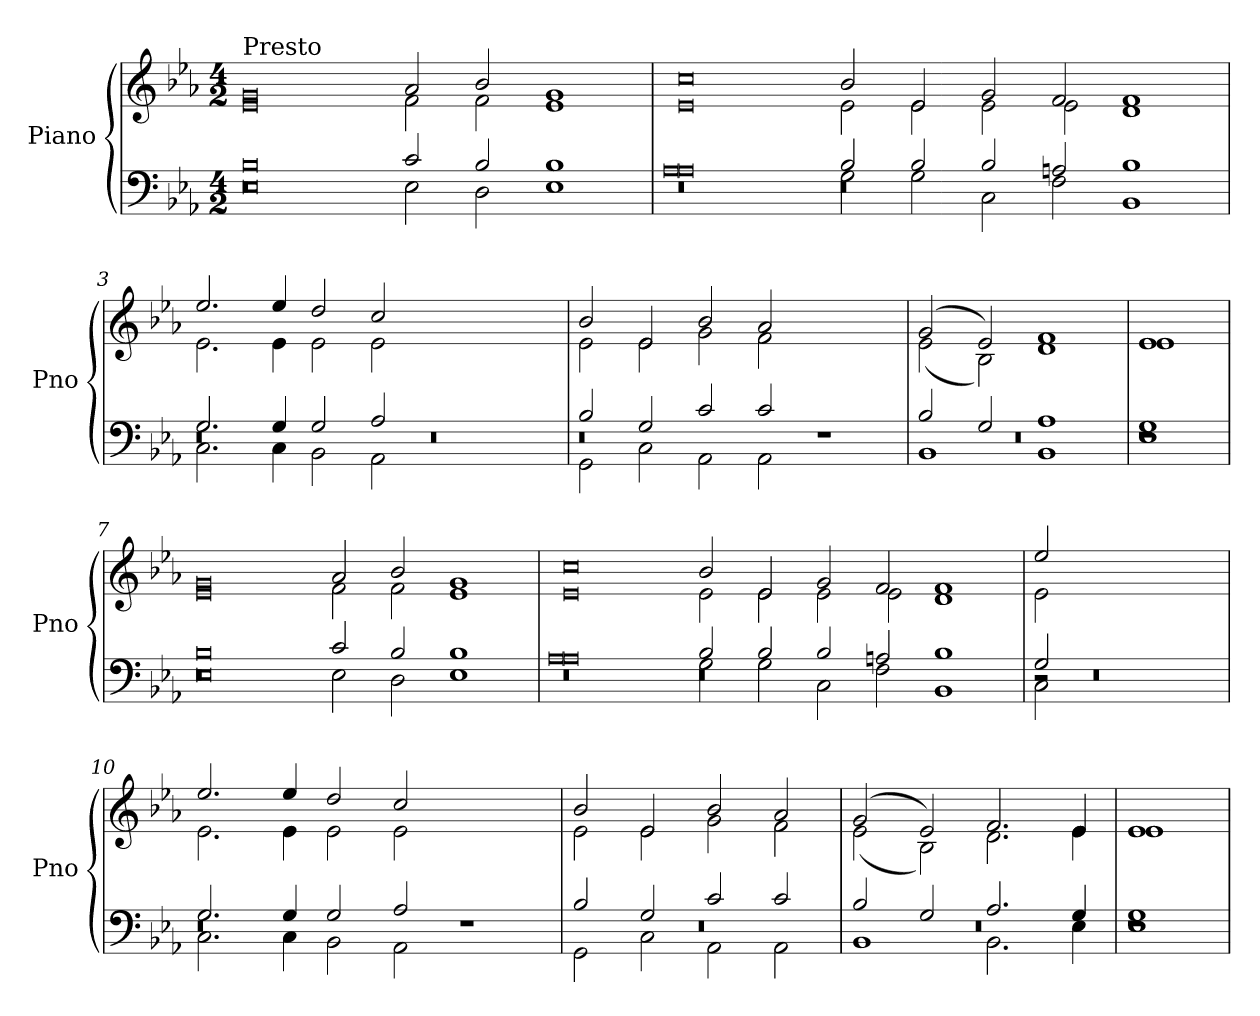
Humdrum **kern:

**kern	**kern
*part1	*part1
*staff2	*staff1
*I"Piano	*
*I'Pno	*
*clefF4	*clefG2
*k[b-e-a-]	*k[b-e-a-]
*E-:	*E-:
*M4/2	*M4/2
=1	=1
*^	*^
*	*^	*	*
!	!	!	!LO:TX:a:t=Presto	!
0r	0B-	0E-	0g	0e-
0ryy	2c/	2E-\	2a-/	2f\
.	2B-/	2D\	2b-/	2f\
.	1B-	1E-	1g	1e-
=2	=2	=2	=2	=2
0r	0A-	0A-	0cc	0e-
0r	2B-/	2G\	2b-/	2e-\
.	2B-/	2G\	2e-/	2e-\
.	2B-/	2C\	2g/	2e-\
.	2An/	2F\	2f/	2e-\
1ryy	1B-	1BB-	1f	1d
=3	=3	=3	=3	=3
0r	2.G/	2.C\	2.ee-/	2.e-\
.	4G/	4C\	4ee-/	4e-\
.	2G/	2BB-\	2dd/	2e-\
.	2A-/	2AA-\	2cc/	2e-\
0r	0ryy	0ryy	0ryy	0ryy
=4	=4	=4	=4	=4
0r	2B-/	2GG\	2b-/	2e-\
.	2G/	2C\	2e-/	2e-\
.	2c/	2AA-\	2b-/	2g\
.	2c/	2AA-\	2a-/	2f\
1r	1ryy	1ryy	1ryy	1ryy
=5	=5	=5	=5	=5
0r	2B-/	1BB-	(2g/	(2e-\
.	2G/	.	2e-/)	2B-\)
.	1A-	1BB-	1f	1d
=6	=6	=6	=6	=6
1r	1G	1E-	1e-	1e-
!!LO:LB:g=z	!!
=7	=7	=7	=7	=7
0r	0B-	0E-	0g	0e-
0ryy	2c/	2E-\	2a-/	2f\
.	2B-/	2D\	2b-/	2f\
.	1B-	1E-	1g	1e-
=8	=8	=8	=8	=8
0r	0A-	0A-	0cc	0e-
0r	2B-/	2G\	2b-/	2e-\
.	2B-/	2G\	2e-/	2e-\
.	2B-/	2C\	2g/	2e-\
.	2An/	2F\	2f/	2e-\
1ryy	1B-	1BB-	1f	1d
=9	=9	=9	=9	=9
2r	2G/	2C\	2ee-/	2e-\
0r	0ryy	0ryy	0ryy	0ryy
=10	=10	=10	=10	=10
0r	2.G/	2.C\	2.ee-/	2.e-\
.	4G/	4C\	4ee-/	4e-\
.	2G/	2BB-\	2dd/	2e-\
.	2A-/	2AA-\	2cc/	2e-\
1r	1ryy	1ryy	1ryy	1ryy
=11	=11	=11	=11	=11
0r	2B-/	2GG\	2b-/	2e-\
.	2G/	2C\	2e-/	2e-\
.	2c/	2AA-\	2b-/	2g\
.	2c/	2AA-\	2a-/	2f\
=12	=12	=12	=12	=12
0r	2B-/	1BB-	(2g/	(2e-\
.	2G/	.	2e-/)	2B-\)
.	2.A-/	2.BB-\	2.f/	2.d\
.	4G/	4E-\	4e-/	4e-\
=13	=13	=13	=13	=13
1r	1G	1E-	1e-	1e-
*v	*v	*v	*	*
*	*v	*v
=	=
*-	*-
